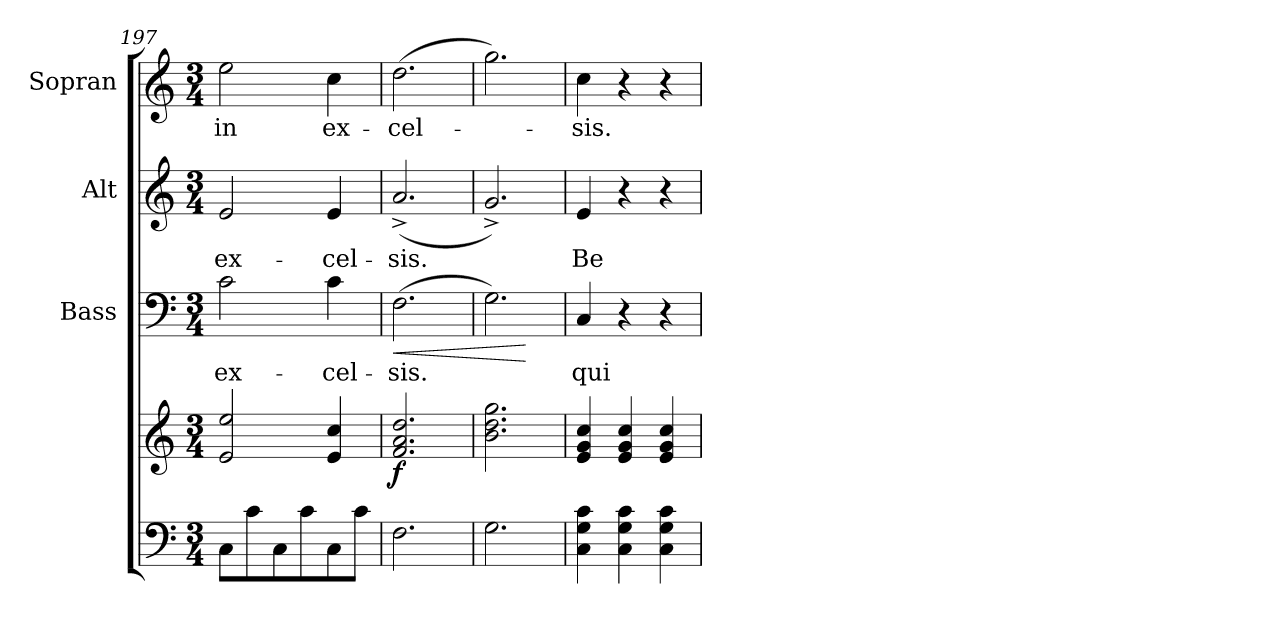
**kern	**kern	**dynam	**kern	**text	**dynam	**kern	**text	**kern	**text
*part4	*part4	*part4	*part3	*part3	*part3	*part2	*part2	*part1	*part1
*staff5	*staff4	*staff4/5	*staff3	*staff3	*staff3	*staff2	*staff2	*staff1	*staff1
*	*	*	*I"Bass	*	*	*I"Alt	*	*I"Sopran	*
*	*	*	*I'B.	*	*	*I'A.	*	*I'S.	*
*clefF4	*clefG2	*	*clefF4	*	*	*clefG2	*	*clefG2	*
*k[]	*k[]	*	*k[]	*	*	*k[]	*	*k[]	*
*C:	*C:	*	*C:	*	*	*C:	*	*C:	*
*M3/4	*M3/4	*	*M3/4	*	*	*M3/4	*	*M3/4	*
=197	=197	=197	=197	=197	=197	=197	=197	=197	=197
!	!	!	!	!LO:LY:b	!	!	!LO:LY:b	!	!LO:LY:b
8C\L	2e/ 2ee/	.	2c\	ex-	.	2e/	ex-	2ee\	in
8c\	.	.	.	.	.	.	.	.	.
8C\	.	.	.	.	.	.	.	.	.
8c\	.	.	.	.	.	.	.	.	.
!	!	!	!	!LO:LY:b	!	!	!LO:LY:b	!	!LO:LY:b
8C\	4e/ 4cc/	.	4c\	-cel-	.	4e/	-cel-	4cc\	ex-
8c\J	.	.	.	.	.	.	.	.	.
=198	=198	=198	=198	=198	=198	=198	=198	=198	=198
!	!	!LO:DY:b	!	!LO:LY:b	!LO:HP:b	!	!LO:LY:b	!	!LO:LY:b
2.F\	2.f/ 2.a/ 2.dd/	f	(>2.F\	-sis.	<	(<2.a^>/	-sis.	(>2.dd\	-cel-
=199	=199	=199	=199	=199	=199	=199	=199	=199	=199
2.G\	2.b\ 2.dd\ 2.gg\	.	2.G\)	.	.	2.g^>/)	.	2.gg\)	.
.	.	.	.	.	[	.	.	.	.
=200	=200	=200	=200	=200	=200	=200	=200	=200	=200
!	!	!	!	!LO:LY:b	!	!	!LO:LY:b	!	!LO:LY:b
4C\ 4G\ 4c\	4e/ 4g/ 4cc/	.	4C/	qui	.	4e/	Be-	4cc\	-sis.
4C\ 4G\ 4c\	4e/ 4g/ 4cc/	.	4r	.	.	4r	.	4r	.
4C\ 4G\ 4c\	4e/ 4g/ 4cc/	.	4r	.	.	4r	.	4r	.
=	=	=	=	=	=	=	=	=	=
*-	*-	*-	*-	*-	*-	*-	*-	*-	*-
